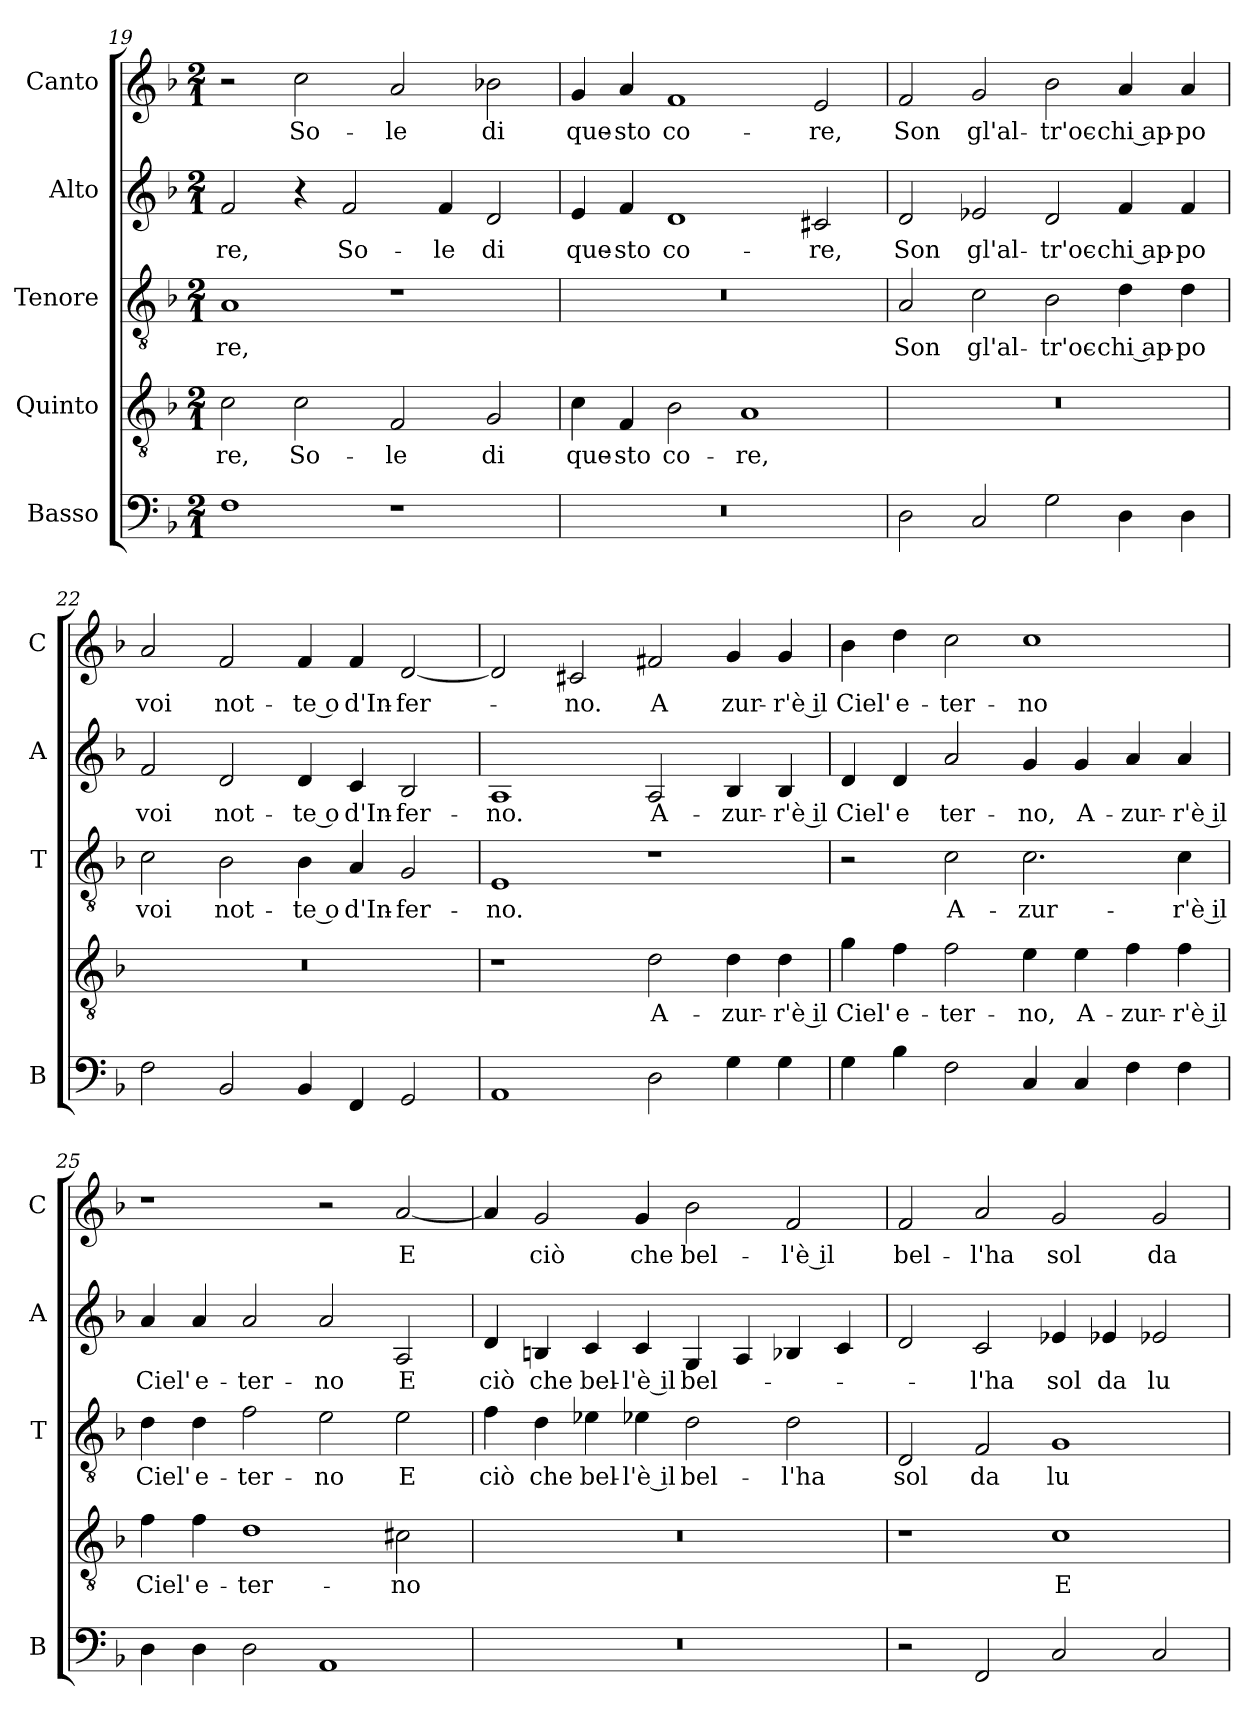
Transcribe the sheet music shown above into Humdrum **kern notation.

**kern	**kern	**text	**kern	**text	**kern	**text	**kern	**text
*part5	*part4	*part4	*part3	*part3	*part2	*part2	*part1	*part1
*staff5	*staff4	*staff4	*staff3	*staff3	*staff2	*staff2	*staff1	*staff1
*I"Basso	*I"Quinto	*	*I"Tenore	*	*I"Alto	*	*I"Canto	*
*I'B	*	*	*I'T	*	*I'A	*	*I'C	*
*clefF4	*clefGv2	*	*clefGv2	*	*clefG2	*	*clefG2	*
*k[b-]	*k[b-]	*	*k[b-]	*	*k[b-]	*	*k[b-]	*
*M2/1	*M2/1	*	*M2/1	*	*M2/1	*	*M2/1	*
=19	=19	=19	=19	=19	=19	=19	=19	=19
1F	2c	-re,	1A	-re,	2f	-re,	2r	.
.	2c	So-	.	.	4r	.	2cc	So-
.	.	.	.	.	2f	So-	.	.
1r	2F	-le	1r	.	.	.	2a	-le
.	.	.	.	.	4f	-le	.	.
.	2G	di	.	.	2d	di	2b-X	di
=20	=20	=20	=20	=20	=20	=20	=20	=20
0r	4c	que-	0r	.	4e	que-	4g	que-
.	4F	-sto	.	.	4f	-sto	4a	-sto
.	2B-	co-	.	.	1d	co-	1f	co-
.	1A	-re,	.	.	.	.	.	.
.	.	.	.	.	2c#X	-re,	2e	-re,
=21	=21	=21	=21	=21	=21	=21	=21	=21
2D	0r	.	2A	Son	2d	Son	2f	Son
2C	.	.	2c	gl'al-	2e-X	gl'al-	2g	gl'al-
2G	.	.	2B-	-tr'oc-	2d	-tr'oc-	2b-	-tr'oc-
4D	.	.	4d	-chi ap-	4f	-chi ap-	4a	-chi ap-
4D	.	.	4d	-po	4f	-po	4a	-po
=22	=22	=22	=22	=22	=22	=22	=22	=22
2F	0r	.	2c	voi	2f	voi	2a	voi
2BB-	.	.	2B-	not-	2d	not-	2f	not-
4BB-	.	.	4B-	-te o	4d	-te o	4f	-te o
4FF	.	.	4A	d'In-	4c	d'In-	4f	d'In-
2GG	.	.	2G	-fer-	2B-	-fer-	[2d	-fer-
=23	=23	=23	=23	=23	=23	=23	=23	=23
1AA	1r	.	1E	-no.	1A	-no.	2d]	.
.	.	.	.	.	.	.	2c#X	-no.
2D	2d	A-	1r	.	2A	A-	2f#X	A
4G	4d	-zur-	.	.	4B-	-zur-	4g	zur-
4G	4d	-r'è il	.	.	4B-	-r'è il	4g	-r'è il
=24	=24	=24	=24	=24	=24	=24	=24	=24
4G	4g	Ciel'	2r	.	4d	Ciel'	4b-	Ciel'
4B-	4f	e-	.	.	4d	e	4dd	e-
2F	2f	-ter-	2c	A-	2a	ter-	2cc	-ter-
4C	4e	-no,	2.c	-zur-	4g	-no,	1cc	-no
4C	4e	A-	.	.	4g	A-	.	.
4F	4f	-zur-	.	.	4a	-zur-	.	.
4F	4f	-r'è il	4c	-r'è il	4a	-r'è il	.	.
=25	=25	=25	=25	=25	=25	=25	=25	=25
4D	4f	Ciel'	4d	Ciel'	4a	Ciel'	1r	.
4D	4f	e-	4d	e-	4a	e-	.	.
2D	1d	-ter-	2f	-ter-	2a	-ter-	.	.
1AA	.	.	2e	-no	2a	-no	2r	.
.	2c#X	-no	2e	E	2A	E	[2a	E
=26	=26	=26	=26	=26	=26	=26	=26	=26
0r	0r	.	4f	ciò	4d	ciò	4a]	.
.	.	.	4d	che	4Bn	che	2g	ciò
.	.	.	4e-X	bel-	4c	bel-	.	.
.	.	.	4e-X	-l'è il	4c	-l'è il	4g	che
.	.	.	2d	bel-	4G	bel-	2b-	bel-
.	.	.	.	.	4A	.	.	.
.	.	.	2d	-l'ha	4B-X	.	2f	-l'è il
.	.	.	.	.	4c	.	.	.
=27	=27	=27	=27	=27	=27	=27	=27	=27
2r	1r	.	2D	sol	2d	.	2f	bel-
2FF	.	.	2F	da	2c	-l'ha	2a	-l'ha
2C	1c	E	1G	lu-	4e-X	sol	2g	sol
.	.	.	.	.	4e-X	da	.	.
2C	.	.	.	.	2e-X	lu-	2g	da
=	=	=	=	=	=	=	=	=
*-	*-	*-	*-	*-	*-	*-	*-	*-
